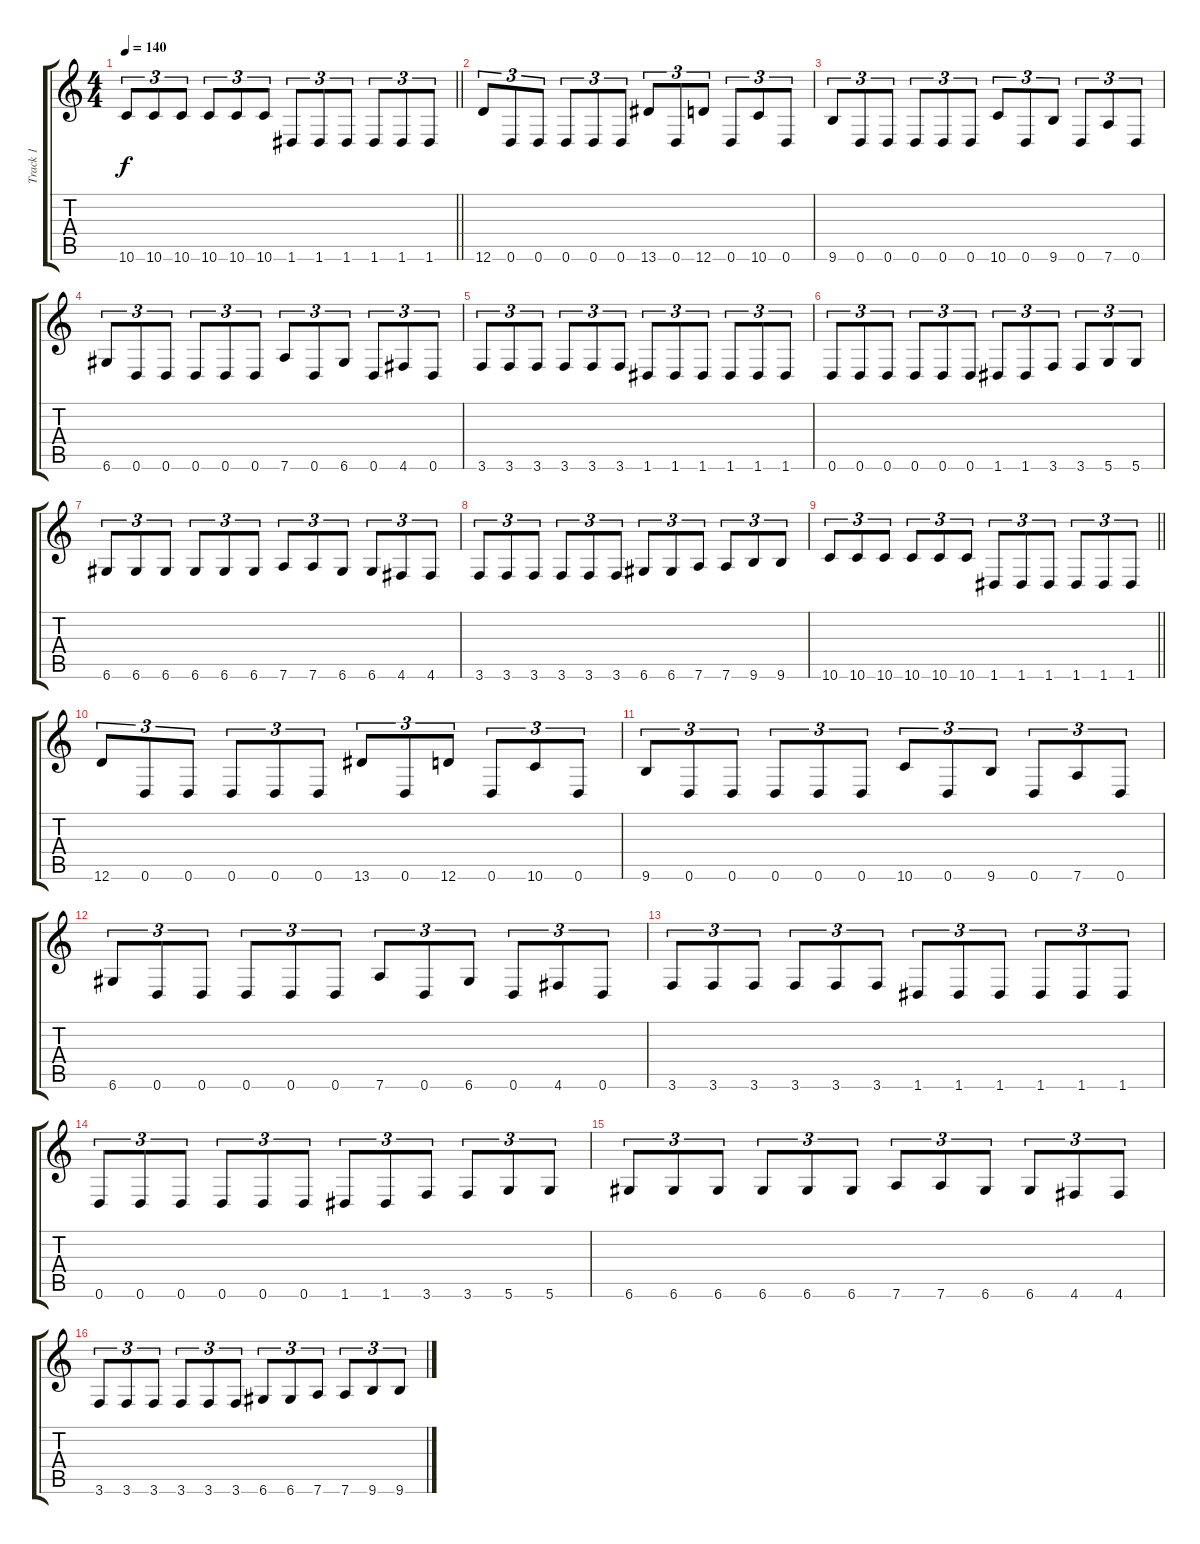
\track ("Track 1" "Track 1") {instrument electricguitarclean}
\staff {score tabs}
\tuning (D4 A3 F3 C3 G2 D2) {hide}
\ts (4 4)
\tempo 140
\clef g2
\barLineRight lightlight
\ks c
10.6.8{tu (3 2) dy f} 10.6.8{tu (3 2)} 10.6.8{tu (3 2)} 10.6.8{tu (3 2)} 10.6.8{tu (3 2)} 10.6.8{tu (3 2)} 1.6.8{tu (3 2)} 1.6.8{tu (3 2)} 1.6.8{tu (3 2)} 1.6.8{tu (3 2)} 1.6.8{tu (3 2)} 1.6.8{tu (3 2)} |
12.6.8{tu (3 2)} 0.6.8{tu (3 2)} 0.6.8{tu (3 2)} 0.6.8{tu (3 2)} 0.6.8{tu (3 2)} 0.6.8{tu (3 2)} 13.6.8{tu (3 2)} 0.6.8{tu (3 2)} 12.6.8{tu (3 2)} 0.6.8{tu (3 2)} 10.6.8{tu (3 2)} 0.6.8{tu (3 2)} |
9.6.8{tu (3 2)} 0.6.8{tu (3 2)} 0.6.8{tu (3 2)} 0.6.8{tu (3 2)} 0.6.8{tu (3 2)} 0.6.8{tu (3 2)} 10.6.8{tu (3 2)} 0.6.8{tu (3 2)} 9.6.8{tu (3 2)} 0.6.8{tu (3 2)} 7.6.8{tu (3 2)} 0.6.8{tu (3 2)} |
6.6.8{tu (3 2)} 0.6.8{tu (3 2)} 0.6.8{tu (3 2)} 0.6.8{tu (3 2)} 0.6.8{tu (3 2)} 0.6.8{tu (3 2)} 7.6.8{tu (3 2)} 0.6.8{tu (3 2)} 6.6.8{tu (3 2)} 0.6.8{tu (3 2)} 4.6.8{tu (3 2)} 0.6.8{tu (3 2)} |
3.6.8{tu (3 2)} 3.6.8{tu (3 2)} 3.6.8{tu (3 2)} 3.6.8{tu (3 2)} 3.6.8{tu (3 2)} 3.6.8{tu (3 2)} 1.6.8{tu (3 2)} 1.6.8{tu (3 2)} 1.6.8{tu (3 2)} 1.6.8{tu (3 2)} 1.6.8{tu (3 2)} 1.6.8{tu (3 2)} |
0.6.8{tu (3 2)} 0.6.8{tu (3 2)} 0.6.8{tu (3 2)} 0.6.8{tu (3 2)} 0.6.8{tu (3 2)} 0.6.8{tu (3 2)} 1.6.8{tu (3 2)} 1.6.8{tu (3 2)} 3.6.8{tu (3 2)} 3.6.8{tu (3 2)} 5.6.8{tu (3 2)} 5.6.8{tu (3 2)} |
6.6.8{tu (3 2)} 6.6.8{tu (3 2)} 6.6.8{tu (3 2)} 6.6.8{tu (3 2)} 6.6.8{tu (3 2)} 6.6.8{tu (3 2)} 7.6.8{tu (3 2)} 7.6.8{tu (3 2)} 6.6.8{tu (3 2)} 6.6.8{tu (3 2)} 4.6.8{tu (3 2)} 4.6.8{tu (3 2)} |
3.6.8{tu (3 2)} 3.6.8{tu (3 2)} 3.6.8{tu (3 2)} 3.6.8{tu (3 2)} 3.6.8{tu (3 2)} 3.6.8{tu (3 2)} 6.6.8{tu (3 2)} 6.6.8{tu (3 2)} 7.6.8{tu (3 2)} 7.6.8{tu (3 2)} 9.6.8{tu (3 2)} 9.6.8{tu (3 2)} |
\barLineRight lightlight
10.6.8{tu (3 2)} 10.6.8{tu (3 2)} 10.6.8{tu (3 2)} 10.6.8{tu (3 2)} 10.6.8{tu (3 2)} 10.6.8{tu (3 2)} 1.6.8{tu (3 2)} 1.6.8{tu (3 2)} 1.6.8{tu (3 2)} 1.6.8{tu (3 2)} 1.6.8{tu (3 2)} 1.6.8{tu (3 2)} |
12.6.8{tu (3 2)} 0.6.8{tu (3 2)} 0.6.8{tu (3 2)} 0.6.8{tu (3 2)} 0.6.8{tu (3 2)} 0.6.8{tu (3 2)} 13.6.8{tu (3 2)} 0.6.8{tu (3 2)} 12.6.8{tu (3 2)} 0.6.8{tu (3 2)} 10.6.8{tu (3 2)} 0.6.8{tu (3 2)} |
9.6.8{tu (3 2)} 0.6.8{tu (3 2)} 0.6.8{tu (3 2)} 0.6.8{tu (3 2)} 0.6.8{tu (3 2)} 0.6.8{tu (3 2)} 10.6.8{tu (3 2)} 0.6.8{tu (3 2)} 9.6.8{tu (3 2)} 0.6.8{tu (3 2)} 7.6.8{tu (3 2)} 0.6.8{tu (3 2)} |
6.6.8{tu (3 2)} 0.6.8{tu (3 2)} 0.6.8{tu (3 2)} 0.6.8{tu (3 2)} 0.6.8{tu (3 2)} 0.6.8{tu (3 2)} 7.6.8{tu (3 2)} 0.6.8{tu (3 2)} 6.6.8{tu (3 2)} 0.6.8{tu (3 2)} 4.6.8{tu (3 2)} 0.6.8{tu (3 2)} |
3.6.8{tu (3 2)} 3.6.8{tu (3 2)} 3.6.8{tu (3 2)} 3.6.8{tu (3 2)} 3.6.8{tu (3 2)} 3.6.8{tu (3 2)} 1.6.8{tu (3 2)} 1.6.8{tu (3 2)} 1.6.8{tu (3 2)} 1.6.8{tu (3 2)} 1.6.8{tu (3 2)} 1.6.8{tu (3 2)} |
0.6.8{tu (3 2)} 0.6.8{tu (3 2)} 0.6.8{tu (3 2)} 0.6.8{tu (3 2)} 0.6.8{tu (3 2)} 0.6.8{tu (3 2)} 1.6.8{tu (3 2)} 1.6.8{tu (3 2)} 3.6.8{tu (3 2)} 3.6.8{tu (3 2)} 5.6.8{tu (3 2)} 5.6.8{tu (3 2)} |
6.6.8{tu (3 2)} 6.6.8{tu (3 2)} 6.6.8{tu (3 2)} 6.6.8{tu (3 2)} 6.6.8{tu (3 2)} 6.6.8{tu (3 2)} 7.6.8{tu (3 2)} 7.6.8{tu (3 2)} 6.6.8{tu (3 2)} 6.6.8{tu (3 2)} 4.6.8{tu (3 2)} 4.6.8{tu (3 2)} |
3.6.8{tu (3 2)} 3.6.8{tu (3 2)} 3.6.8{tu (3 2)} 3.6.8{tu (3 2)} 3.6.8{tu (3 2)} 3.6.8{tu (3 2)} 6.6.8{tu (3 2)} 6.6.8{tu (3 2)} 7.6.8{tu (3 2)} 7.6.8{tu (3 2)} 9.6.8{tu (3 2)} 9.6.8{tu (3 2)}
